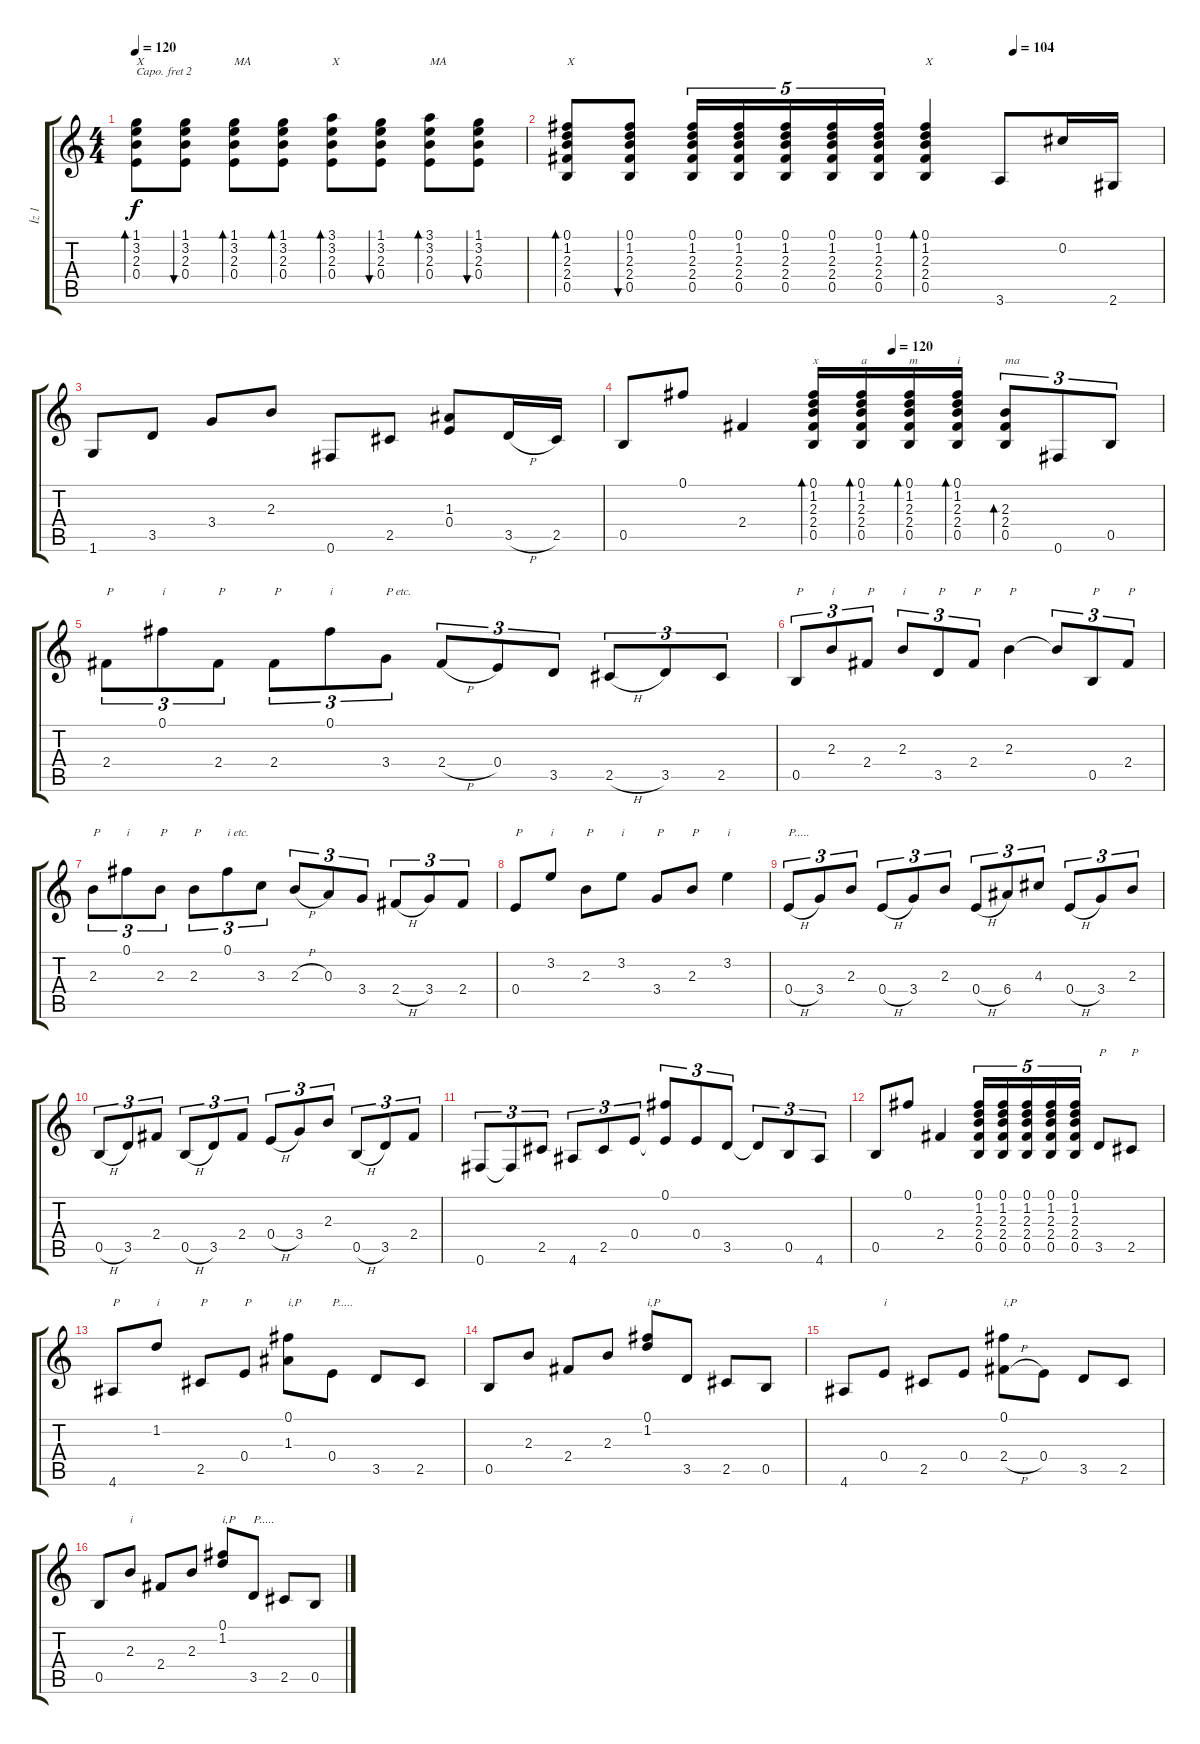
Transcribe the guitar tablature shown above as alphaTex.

\track ("İz 1" "İz 1") {instrument acousticguitarnylon}
\staff {score tabs}
\capo 2
\tuning (E4 B3 G3 D3 A2 E2) {hide}
\ts (4 4)
\tempo 120
\clef g2
\ks c
(1.1 3.2 2.3 0.4).8{bd 60 txt "X" dy f} (1.1 3.2 2.3 0.4).8{bu 60} (1.1 3.2 2.3 0.4).8{bd 60 txt "MA"} (1.1 3.2 2.3 0.4).8{bd 60} (3.1 3.2 2.3 0.4).8{bd 60 txt "X"} (1.1 3.2 2.3 0.4).8{bu 60} (3.1 3.2 2.3 0.4).8{bd 60 txt "MA"} (1.1 3.2 2.3 0.4).8{bu 60} |
\tempo (104 0.75)
(0.1 1.2 2.3 2.4 0.5).8{bd 60 txt "X"} (0.1 1.2 2.3 2.4 0.5).8{bu 60} (0.1 1.2 2.3 2.4 0.5).16{tu (5 4)} (0.1 1.2 2.3 2.4 0.5).16{tu (5 4)} (0.1 1.2 2.3 2.4 0.5).16{tu (5 4)} (0.1 1.2 2.3 2.4 0.5).16{tu (5 4)} (0.1 1.2 2.3 2.4 0.5).16{tu (5 4)} (0.1 1.2 2.3 2.4 0.5).4{bd 60 txt "X"} 3.6.8 0.2.16 2.6.16 |
1.6.8 3.5.8 3.4.8 2.3.8 0.6.8 2.5.8 (1.3 0.4).8 3.5{h}.16 2.5.16 |
\tempo (120 0.5)
0.5.8 0.1.8 2.4.4 (0.1 1.2 2.3 2.4 0.5).16{bd 60 txt "x"} (0.1 1.2 2.3 2.4 0.5).16{bd 60 txt "a"} (0.1 1.2 2.3 2.4 0.5).16{bd 60 txt "m"} (0.1 1.2 2.3 2.4 0.5).16{bd 60 txt "i"} (2.3 2.4 0.5).8{tu (3 2) bd 60 txt "ma"} 0.6.8{tu (3 2)} 0.5.8{tu (3 2)} |
2.4.8{tu (3 2) txt "P"} 0.1.8{tu (3 2) txt "i"} 2.4.8{tu (3 2) txt "P"} 2.4.8{tu (3 2) txt "P"} 0.1.8{tu (3 2) txt "i"} 3.4.8{tu (3 2) txt "P etc."} 2.4{h}.8{tu (3 2)} 0.4.8{tu (3 2)} 3.5.8{tu (3 2)} 2.5{h}.8{tu (3 2)} 3.5.8{tu (3 2)} 2.5.8{tu (3 2)} |
0.5.8{tu (3 2) txt "P"} 2.3.8{tu (3 2) txt "i"} 2.4.8{tu (3 2) txt "P"} 2.3.8{tu (3 2) txt "i"} 3.5.8{tu (3 2) txt "P"} 2.4.8{tu (3 2) txt "P"} 2.3.4{txt "P"} 2.3{t}.8{tu (3 2)} 0.5.8{tu (3 2) txt "P"} 2.4.8{tu (3 2) txt "P"} |
2.3.8{tu (3 2) txt "P"} 0.1.8{tu (3 2) txt "i"} 2.3.8{tu (3 2) txt "P"} 2.3.8{tu (3 2) txt "P"} 0.1.8{tu (3 2) txt "i etc."} 3.3.8{tu (3 2)} 2.3{h}.8{tu (3 2)} 0.3.8{tu (3 2)} 3.4.8{tu (3 2)} 2.4{h}.8{tu (3 2)} 3.4.8{tu (3 2)} 2.4.8{tu (3 2)} |
0.4.8{txt "P"} 3.2.8{txt "i"} 2.3.8{txt "P"} 3.2.8{txt "i"} 3.4.8{txt "P"} 2.3.8{txt "P"} 3.2.4{txt "i"} |
0.4{h}.8{tu (3 2) txt "P....."} 3.4.8{tu (3 2)} 2.3.8{tu (3 2)} 0.4{h}.8{tu (3 2)} 3.4.8{tu (3 2)} 2.3.8{tu (3 2)} 0.4{h}.8{tu (3 2)} 6.4.8{tu (3 2)} 4.3.8{tu (3 2)} 0.4{h}.8{tu (3 2)} 3.4.8{tu (3 2)} 2.3.8{tu (3 2)} |
0.5{h}.8{tu (3 2)} 3.5.8{tu (3 2)} 2.4.8{tu (3 2)} 0.5{h}.8{tu (3 2)} 3.5.8{tu (3 2)} 2.4.8{tu (3 2)} 0.4{h}.8{tu (3 2)} 3.4.8{tu (3 2)} 2.3.8{tu (3 2)} 0.5{h}.8{tu (3 2)} 3.5.8{tu (3 2)} 2.4.8{tu (3 2)} |
0.6.8{tu (3 2)} 0.6{t}.8{tu (3 2)} 2.5.8{tu (3 2)} 4.6.8{tu (3 2)} 2.5.8{tu (3 2)} 0.4.8{tu (3 2)} (0.1 0.4{t}).8{tu (3 2)} 0.4.8{tu (3 2)} 3.5.8{tu (3 2)} 3.5{t}.8{tu (3 2)} 0.5.8{tu (3 2)} 4.6.8{tu (3 2)} |
0.5.8 0.1.8 2.4.4 (0.1 1.2 2.3 2.4 0.5).16{tu (5 4)} (0.1 1.2 2.3 2.4 0.5).16{tu (5 4)} (0.1 1.2 2.3 2.4 0.5).16{tu (5 4)} (0.1 1.2 2.3 2.4 0.5).16{tu (5 4)} (0.1 1.2 2.3 2.4 0.5).16{tu (5 4)} 3.5.8{txt "P"} 2.5.8{txt "P"} |
4.6.8{txt "P"} 1.2.8{txt "i"} 2.5.8{txt "P"} 0.4.8{txt "P"} (0.1 1.3).8{txt "i,P"} 0.4.8{txt "P....."} 3.5.8 2.5.8 |
0.5.8 2.3.8 2.4.8 2.3.8 (0.1 1.2).8{txt "i,P"} 3.5.8 2.5.8 0.5.8 |
4.6.8 0.4.8{txt "i"} 2.5.8 0.4.8 (0.1 2.4{h}).8{txt "i,P"} 0.4.8 3.5.8 2.5.8 |
0.5.8 2.3.8{txt "i"} 2.4.8 2.3.8 (0.1 1.2).8{txt "i,P"} 3.5.8{txt "P....."} 2.5.8 0.5.8
